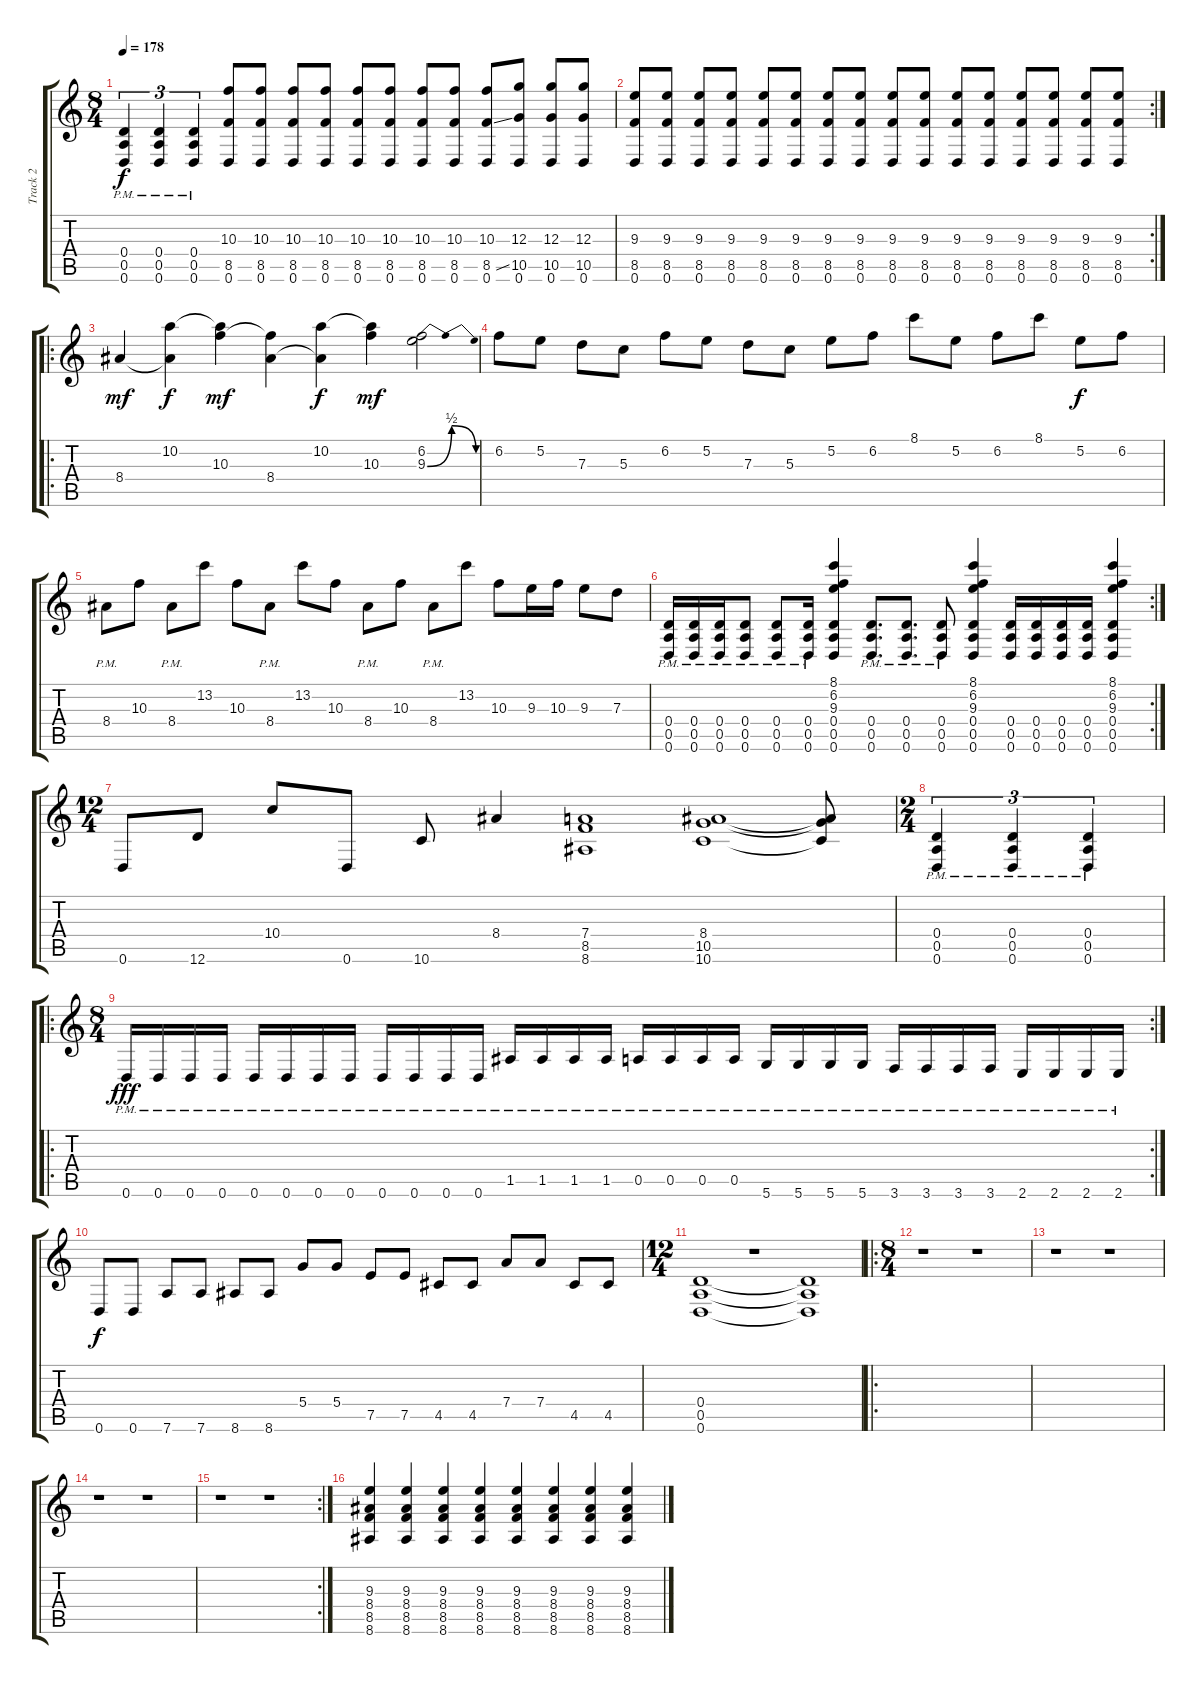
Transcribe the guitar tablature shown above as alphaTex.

\track ("Track 2" "Track 2") {instrument distortionguitar}
\staff {score tabs}
\tuning (E4 B3 G3 D3 A2 D2) {hide}
\ts (8 4)
\tempo 178
\clef g2
\ks c
(0.4{pm} 0.5 0.6).4{tu (3 2) dy f} (0.4{pm} 0.5 0.6).4{tu (3 2)} (0.4{pm} 0.5 0.6).4{tu (3 2)} (10.3 8.5 0.6).8 (10.3 8.5 0.6).8 (10.3 8.5 0.6).8 (10.3 8.5 0.6).8 (10.3 8.5 0.6).8 (10.3 8.5 0.6).8 (10.3 8.5 0.6).8 (10.3 8.5 0.6).8 (10.3 8.5{ss} 0.6).8 (12.3 10.5 0.6).8 (12.3 10.5 0.6).8 (12.3 10.5 0.6).8 |
\rc 2
(9.3 8.5 0.6).8 (9.3 8.5 0.6).8 (9.3 8.5 0.6).8 (9.3 8.5 0.6).8 (9.3 8.5 0.6).8 (9.3 8.5 0.6).8 (9.3 8.5 0.6).8 (9.3 8.5 0.6).8 (9.3 8.5 0.6).8 (9.3 8.5 0.6).8 (9.3 8.5 0.6).8 (9.3 8.5 0.6).8 (9.3 8.5 0.6).8 (9.3 8.5 0.6).8 (9.3 8.5 0.6).8 (9.3 8.5 0.6).8 |
\ro
8.4.4{dy mf} (10.2 8.4{t}).4{dy f} (10.2{t} 10.3).4{dy mf} (10.3{t} 8.4).4 (10.2 8.4{t}).4{dy f} (10.2{t} 10.3).4{dy mf} (6.2 9.3{be (bendrelease 0 0 30 2 30 2 60 0)}).2 |
6.2.8 5.2.8 7.3.8 5.3.8 6.2.8 5.2.8 7.3.8 5.3.8 5.2.8 6.2.8 8.1.8 5.2.8 6.2.8 8.1.8 5.2.8{dy f} 6.2.8 |
8.4{pm}.8 10.3.8 8.4{pm}.8 13.2.8 10.3.8 8.4{pm}.8 13.2.8 10.3.8 8.4{pm}.8 10.3.8 8.4{pm}.8 13.2.8 10.3.8 9.3.16 10.3.16 9.3.8 7.3.8 |
\rc 2
(0.4{pm} 0.5 0.6).16 (0.4{pm} 0.5 0.6).16 (0.4{pm} 0.5 0.6).16 (0.4{pm} 0.5 0.6).8 (0.4{pm} 0.5 0.6).8 (0.4{pm} 0.5 0.6).16 (8.1 6.2 9.3 0.4 0.5 0.6).4 (0.4 0.5 0.6{pm}).8{d} (0.4 0.5 0.6{pm}).8{d} (0.4 0.5 0.6{pm}).8 (8.1 6.2 9.3 0.4 0.5 0.6).4 (0.4 0.5 0.6).16 (0.4 0.5 0.6).16 (0.4 0.5 0.6).16 (0.4 0.5 0.6).16 (8.1 6.2 9.3 0.4 0.5 0.6).4 |
\ts (12 4)
0.6.8 12.6.8 10.4.8 0.6.8 10.6.8 8.4.4 (7.4 8.5 8.6).1 (8.4 10.5 10.6).1 (8.4{t} 10.5{t} 10.6{t}).8 |
\ts (2 4)
(0.4{pm} 0.5 0.6).4{tu (3 2)} (0.4{pm} 0.5 0.6).4{tu (3 2)} (0.4{pm} 0.5 0.6).4{tu (3 2)} |
\ro
\rc 2
\ts (8 4)
0.6{pm}.16{dy fff} 0.6{pm}.16 0.6{pm}.16 0.6{pm}.16 0.6{pm}.16 0.6{pm}.16 0.6{pm}.16 0.6{pm}.16 0.6{pm}.16 0.6{pm}.16 0.6{pm}.16 0.6{pm}.16 1.5{pm}.16 1.5{pm}.16 1.5{pm}.16 1.5{pm}.16 0.5{pm}.16 0.5{pm}.16 0.5{pm}.16 0.5{pm}.16 5.6{pm}.16 5.6{pm}.16 5.6{pm}.16 5.6{pm}.16 3.6{pm}.16 3.6{pm}.16 3.6{pm}.16 3.6{pm}.16 2.6{pm}.16 2.6{pm}.16 2.6{pm}.16 2.6{pm}.16 |
0.6.8{dy f} 0.6.8 7.6.8 7.6.8 8.6.8 8.6.8 5.4.8 5.4.8 7.5.8 7.5.8 4.5.8 4.5.8 7.4.8 7.4.8 4.5.8 4.5.8 |
\ts (12 4)
(0.4 0.5 0.6).1 r.1 (0.4{t} 0.5{t} 0.6{t}).1 |
\ro
\ts (8 4)
r.1 r.1 |
r.1 r.1 |
r.1 r.1 |
\rc 2
r.1 r.1 |
(9.3 8.4 8.5 8.6).4 (9.3 8.4 8.5 8.6).4 (9.3 8.4 8.5 8.6).4 (9.3 8.4 8.5 8.6).4 (9.3 8.4 8.5 8.6).4 (9.3 8.4 8.5 8.6).4 (9.3 8.4 8.5 8.6).4 (9.3 8.4 8.5 8.6).4
